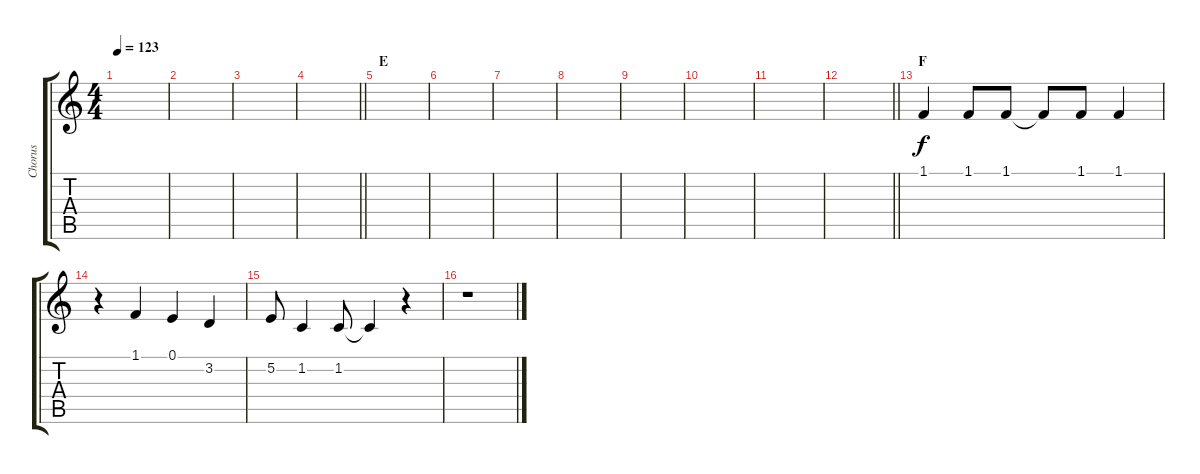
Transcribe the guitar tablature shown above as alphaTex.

\track ("Chorus" "Chorus") {instrument altosax}
\staff {score tabs}
\tuning (E4 B3 G3 D3 A2 E2) {hide}
\ts (4 4)
\tempo 123
\clef g2
\ks c
|
|
|
\barLineRight lightlight
|
\section ("" "E")
|
|
|
|
|
|
|
\barLineRight lightlight
|
\section ("" "F")
1.1.4 1.1.8 1.1.8 1.1{t}.8 1.1.8 1.1.4 |
r.4 1.1.4 0.1.4 3.2.4 |
5.2.8 1.2.4 1.2.8 1.2{t}.4 r.4 |
r.1
